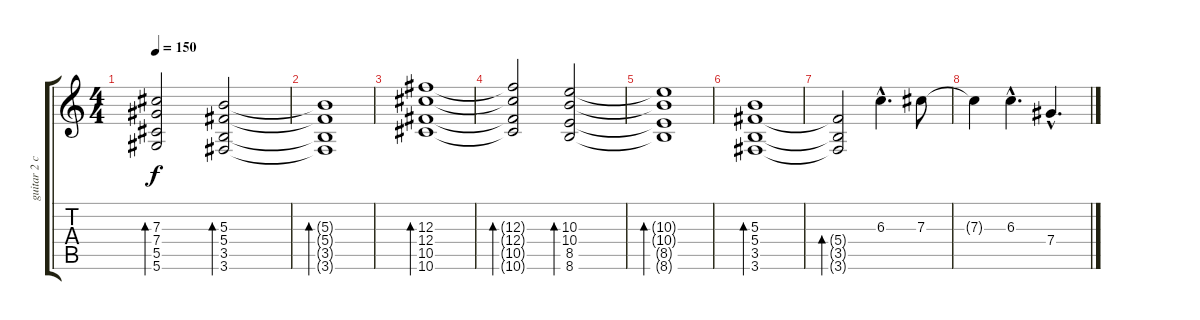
\track ("guitar 2 clean" "guitar 2 c") {instrument electricguitarclean}
\staff {score tabs}
\tuning (Eb4 Bb3 Gb3 Db3 Ab2 Eb2) {hide}
\ts (4 4)
\tempo 150
\clef g2
\ks c
(7.3{t} 7.4{t} 5.5{t} 5.6{t}).2{bd 240 dy f} (5.3 5.4 3.5 3.6).2{bd 240} |
(5.3{t} 5.4{t} 3.5{t} 3.6{t}).1{bd 240} |
(12.3 12.4 10.5 10.6).1{bd 240} |
(12.3{t} 12.4{t} 10.5{t} 10.6{t}).2{bd 240} (10.3 10.4 8.5 8.6).2{bd 240} |
(10.3{t} 10.4{t} 8.5{t} 8.6{t}).1{bd 240} |
(5.3 5.4 3.5 3.6).1{bd 240} |
(5.4{t} 3.5{t} 3.6{t}).2{bd 240} 6.3{hac}.4{d} 7.3.8 |
7.3{t}.4 6.3{hac}.4{d} 7.4{hac}.4{d}
